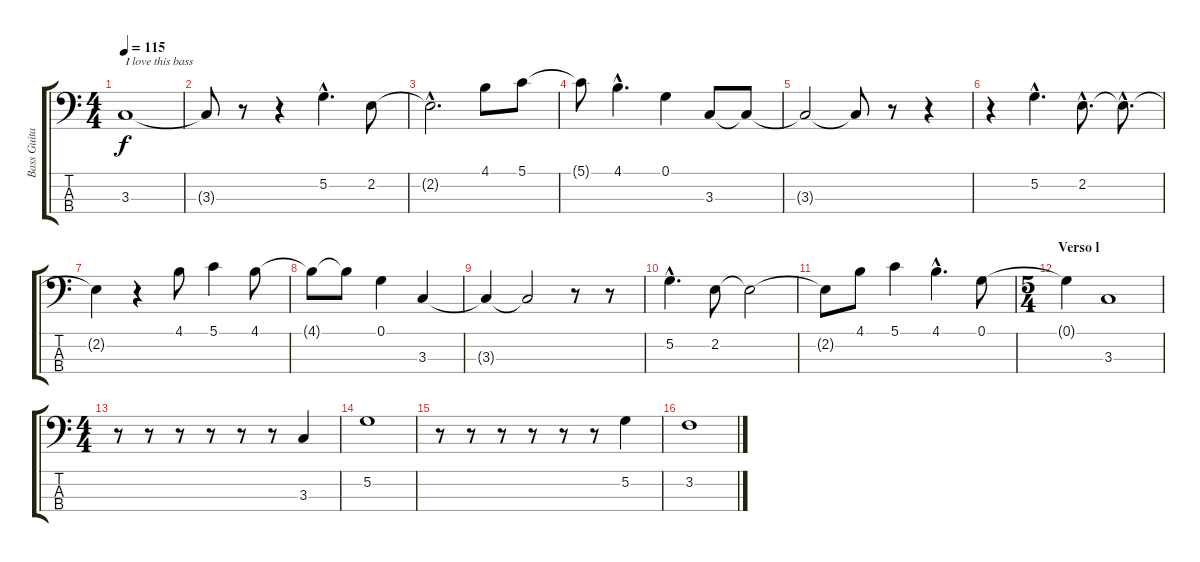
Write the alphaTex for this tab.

\track ("Bass Guitar" "Bass Guita") {instrument electricbassfinger}
\staff {score tabs}
\tuning (G2 D2 A1 E1) {hide}
\ts (4 4)
\tempo 115
\clef f4
\ks c
3.3.1{txt "I love this bass" dy f instrument electricbassfinger} |
3.3{t}.8 r.8 r.4 5.2{hac}.4{d} 2.2.8 |
2.2{hac t}.2{d} 4.1.8 5.1.8 |
5.1{t}.8 4.1{hac}.4{d} 0.1.4 3.3.8 3.3{t}.8 |
3.3{t}.2 3.3{t}.8 r.8 r.4 |
r.4 5.2{hac}.4{d} 2.2{hac}.8{d} 2.2{hac t}.8{d} |
2.2{t}.4 r.4 4.1.8 5.1.4 4.1.8 |
4.1{t}.8 4.1{t}.8 0.1.4 3.3.4 |
3.3{t}.4 3.3{t}.2 r.8 r.8 |
5.2{hac}.4{d} 2.2.8 2.2{t}.2 |
2.2{t}.8 4.1.8 5.1.4 4.1{hac}.4{d} 0.1.8 |
\ts (5 4)
\section ("" "Verso l")
0.1{t}.4 3.3.1 |
\ts (4 4)
r.8 r.8 r.8 r.8 r.8 r.8 3.3.4 |
5.2.1 |
r.8 r.8 r.8 r.8 r.8 r.8 5.2.4 |
3.2.1
